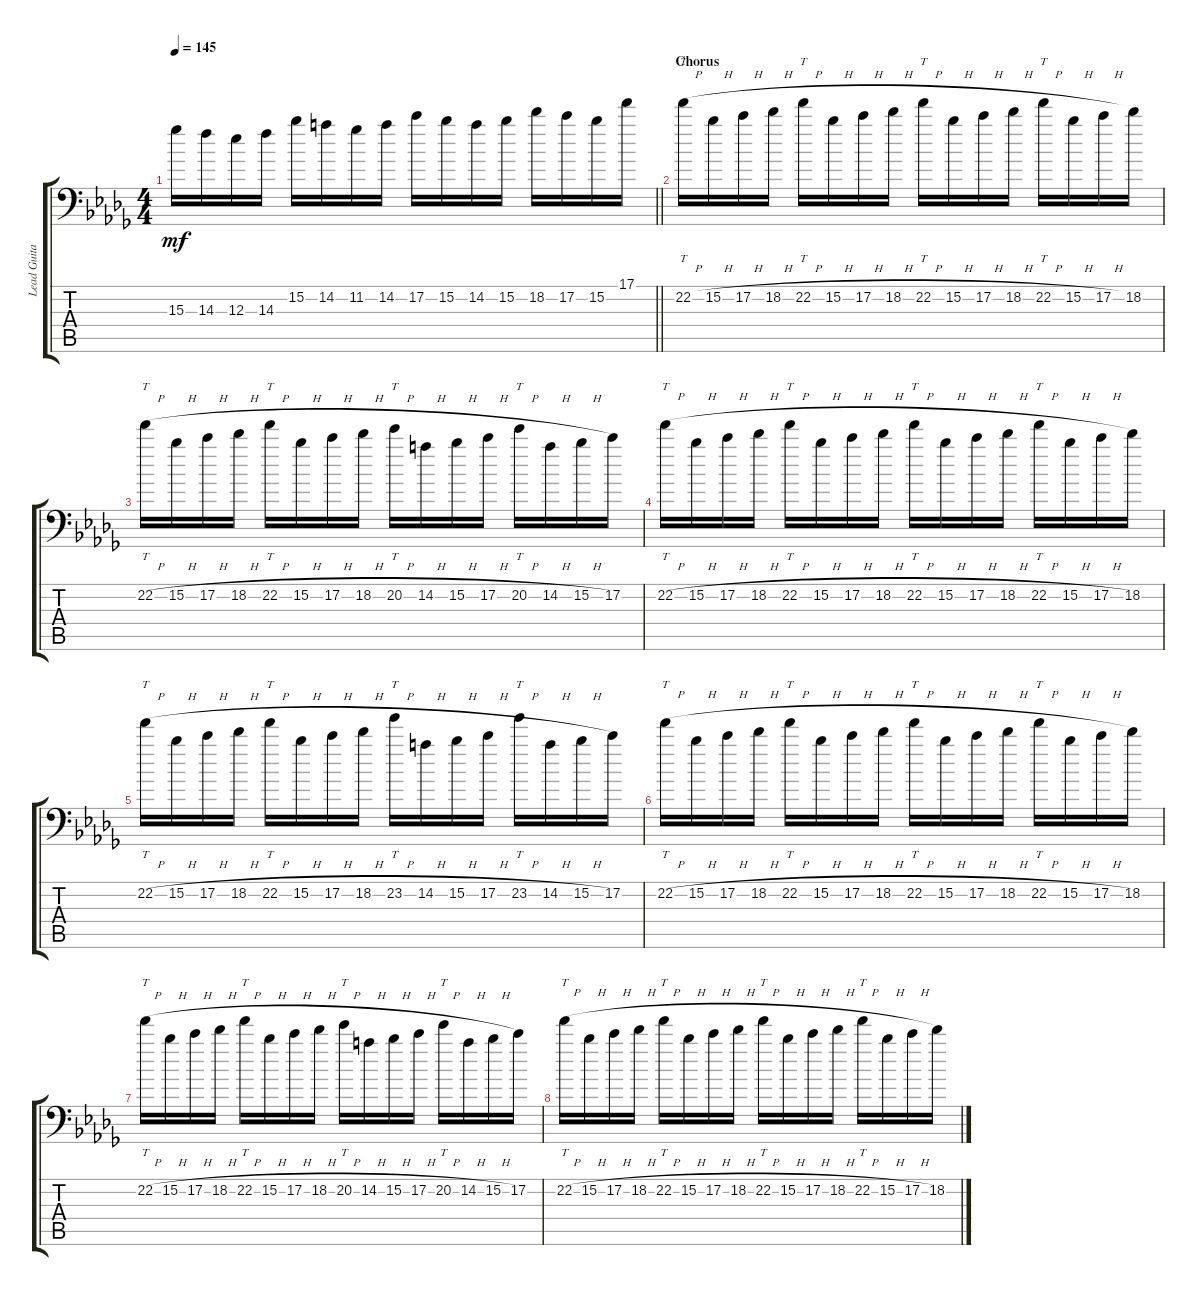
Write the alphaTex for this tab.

\track ("Lead Guitar" "Lead Guita") {instrument distortionguitar}
\staff {score tabs}
\tuning (C4 G3 Eb3 Bb2 F2 Bb1) {hide}
\ts (4 4)
\tempo 145
\clef f4
\barLineRight lightlight
\ks bbminor
15.3.16{dy mf} 14.3.16 12.3.16 14.3.16 15.2.16 14.2.16 11.2.16 14.2.16 17.2.16 15.2.16 14.2.16 15.2.16 18.2.16 17.2.16 15.2.16 17.1.16 |
\section ("" "Chorus")
22.2{h}.16{tt} 15.2{h}.16 17.2{h}.16 18.2{h}.16 22.2{h}.16{tt} 15.2{h}.16 17.2{h}.16 18.2{h}.16 22.2{h}.16{tt} 15.2{h}.16 17.2{h}.16 18.2{h}.16 22.2{h}.16{tt} 15.2{h}.16 17.2{h}.16 18.2.16 |
22.2{h}.16{tt} 15.2{h}.16 17.2{h}.16 18.2{h}.16 22.2{h}.16{tt} 15.2{h}.16 17.2{h}.16 18.2{h}.16 20.2{h}.16{tt} 14.2{h}.16 15.2{h}.16 17.2{h}.16 20.2{h}.16{tt} 14.2{h}.16 15.2{h}.16 17.2.16 |
22.2{h}.16{tt} 15.2{h}.16 17.2{h}.16 18.2{h}.16 22.2{h}.16{tt} 15.2{h}.16 17.2{h}.16 18.2{h}.16 22.2{h}.16{tt} 15.2{h}.16 17.2{h}.16 18.2{h}.16 22.2{h}.16{tt} 15.2{h}.16 17.2{h}.16 18.2.16 |
22.2{h}.16{tt} 15.2{h}.16 17.2{h}.16 18.2{h}.16 22.2{h}.16{tt} 15.2{h}.16 17.2{h}.16 18.2{h}.16 23.2{h}.16{tt} 14.2{h}.16 15.2{h}.16 17.2{h}.16 23.2{h}.16{tt} 14.2{h}.16 15.2{h}.16 17.2.16 |
22.2{h}.16{tt} 15.2{h}.16 17.2{h}.16 18.2{h}.16 22.2{h}.16{tt} 15.2{h}.16 17.2{h}.16 18.2{h}.16 22.2{h}.16{tt} 15.2{h}.16 17.2{h}.16 18.2{h}.16 22.2{h}.16{tt} 15.2{h}.16 17.2{h}.16 18.2.16 |
22.2{h}.16{tt} 15.2{h}.16 17.2{h}.16 18.2{h}.16 22.2{h}.16{tt} 15.2{h}.16 17.2{h}.16 18.2{h}.16 20.2{h}.16{tt} 14.2{h}.16 15.2{h}.16 17.2{h}.16 20.2{h}.16{tt} 14.2{h}.16 15.2{h}.16 17.2.16 |
22.2{h}.16{tt} 15.2{h}.16 17.2{h}.16 18.2{h}.16 22.2{h}.16{tt} 15.2{h}.16 17.2{h}.16 18.2{h}.16 22.2{h}.16{tt} 15.2{h}.16 17.2{h}.16 18.2{h}.16 22.2{h}.16{tt} 15.2{h}.16 17.2{h}.16 18.2.16
